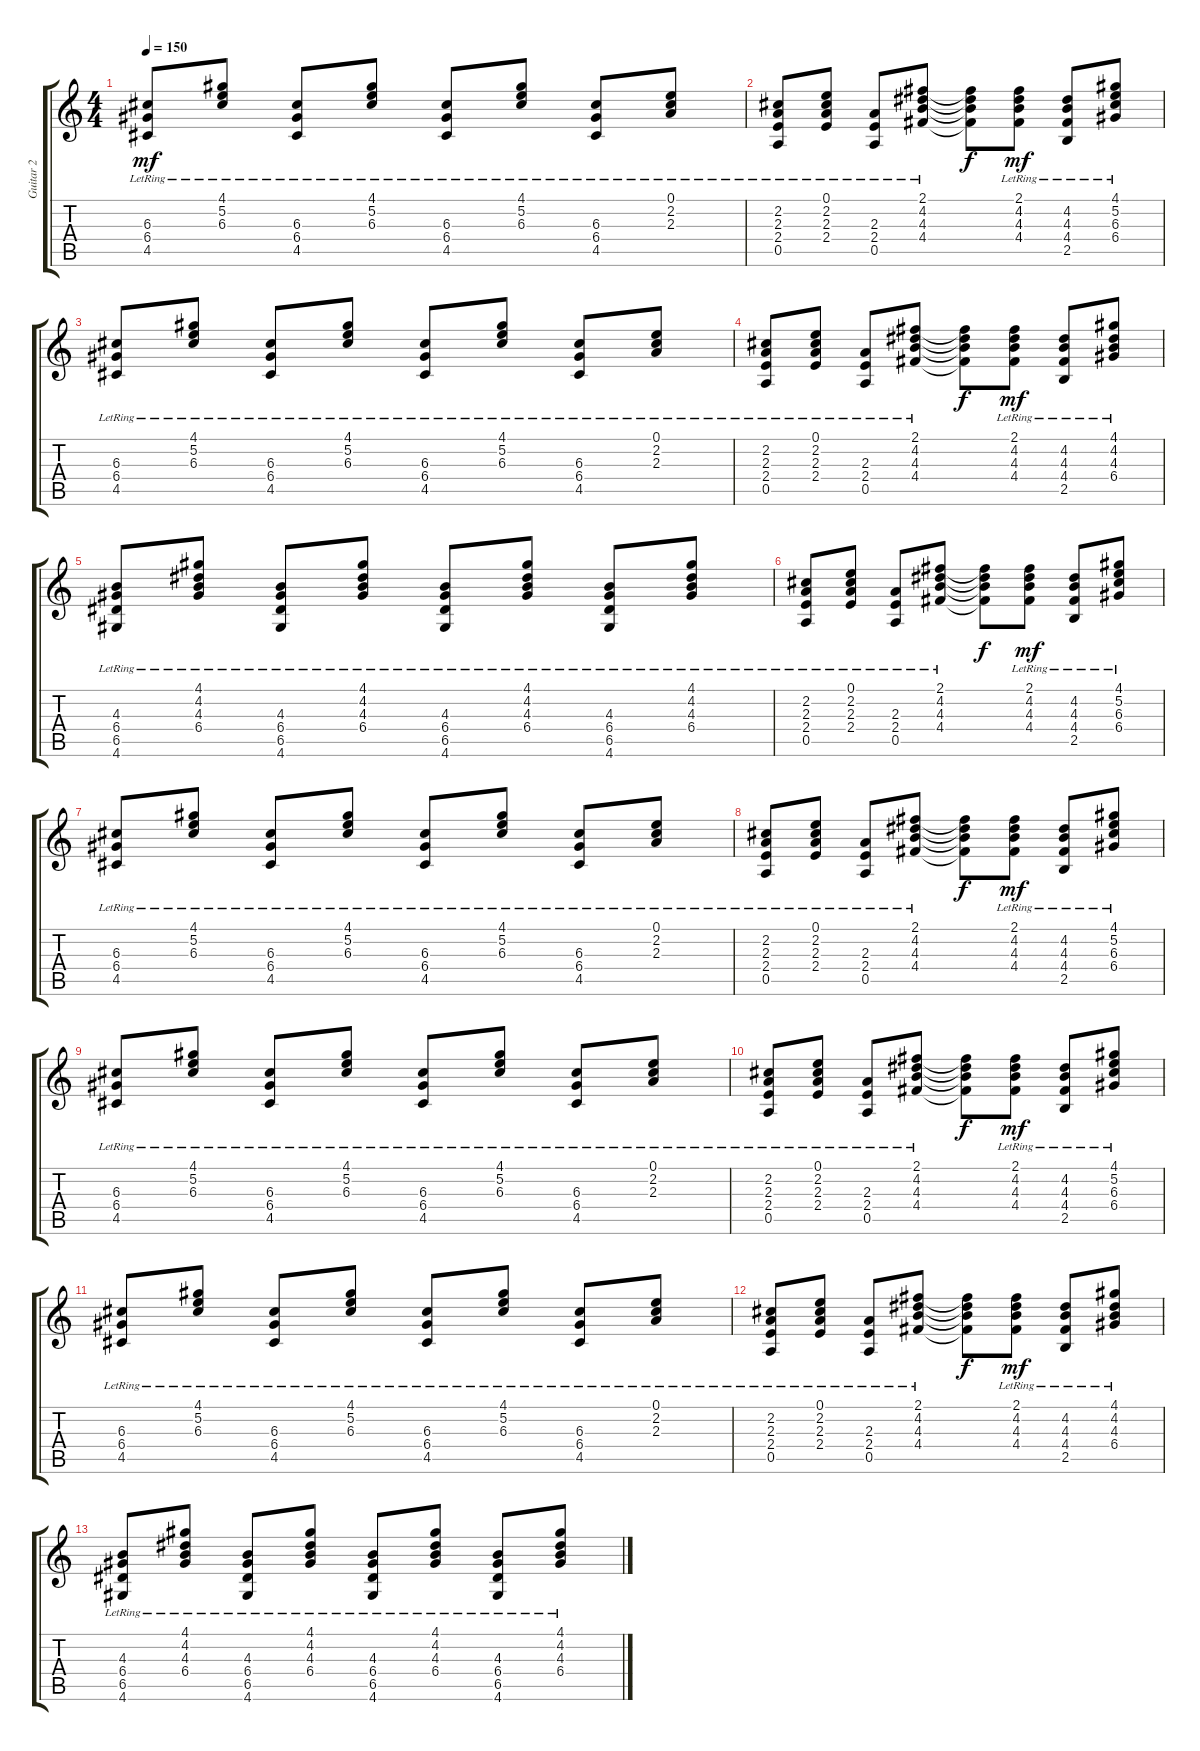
\track ("Guitar 2" "Guitar 2") {instrument electricguitarclean}
\staff {score tabs}
\tuning (E4 B3 G3 D3 A2 E2) {hide}
\ts (4 4)
\tempo 150
\clef g2
\ks c
(6.3{lr} 6.4{lr} 4.5{lr}).8{dy mf} (4.1{lr} 5.2{lr} 6.3{lr}).8 (6.3{lr} 6.4{lr} 4.5{lr}).8 (4.1{lr} 5.2{lr} 6.3{lr}).8 (6.3{lr} 6.4{lr} 4.5{lr}).8 (4.1{lr} 5.2{lr} 6.3{lr}).8 (6.3{lr} 6.4{lr} 4.5{lr}).8 (0.1{lr} 2.2{lr} 2.3{lr}).8 |
(2.2{lr} 2.3{lr} 2.4{lr} 0.5{lr}).8 (0.1{lr} 2.2{lr} 2.3{lr} 2.4{lr}).8 (2.3{lr} 2.4{lr} 0.5{lr}).8 (2.1{lr} 4.2{lr} 4.3{lr} 4.4{lr}).8 (2.1{t} 4.2{t} 4.3{t} 4.4{t}).8{dy f} (2.1{lr} 4.2{lr} 4.3{lr} 4.4{lr}).8{dy mf} (4.2{lr} 4.3{lr} 4.4{lr} 2.5{lr}).8 (4.1{lr} 5.2{lr} 6.3{lr} 6.4{lr}).8 |
(6.3{lr} 6.4{lr} 4.5{lr}).8 (4.1{lr} 5.2{lr} 6.3{lr}).8 (6.3{lr} 6.4{lr} 4.5{lr}).8 (4.1{lr} 5.2{lr} 6.3{lr}).8 (6.3{lr} 6.4{lr} 4.5{lr}).8 (4.1{lr} 5.2{lr} 6.3{lr}).8 (6.3{lr} 6.4{lr} 4.5{lr}).8 (0.1{lr} 2.2{lr} 2.3{lr}).8 |
(2.2{lr} 2.3{lr} 2.4{lr} 0.5{lr}).8 (0.1{lr} 2.2{lr} 2.3{lr} 2.4{lr}).8 (2.3{lr} 2.4{lr} 0.5{lr}).8 (2.1{lr} 4.2{lr} 4.3{lr} 4.4{lr}).8 (2.1{t} 4.2{t} 4.3{t} 4.4{t}).8{dy f} (2.1{lr} 4.2{lr} 4.3{lr} 4.4{lr}).8{dy mf} (4.2{lr} 4.3{lr} 4.4{lr} 2.5{lr}).8 (4.1{lr} 4.2{lr} 4.3{lr} 6.4{lr}).8 |
(4.3{lr} 6.4{lr} 6.5{lr} 4.6{lr}).8 (4.1{lr} 4.2{lr} 4.3{lr} 6.4{lr}).8 (4.3{lr} 6.4{lr} 6.5{lr} 4.6{lr}).8 (4.1{lr} 4.2{lr} 4.3{lr} 6.4{lr}).8 (4.3{lr} 6.4{lr} 6.5{lr} 4.6{lr}).8 (4.1{lr} 4.2{lr} 4.3{lr} 6.4{lr}).8 (4.3{lr} 6.4{lr} 6.5{lr} 4.6{lr}).8 (4.1{lr} 4.2{lr} 4.3{lr} 6.4{lr}).8 |
(2.2{lr} 2.3{lr} 2.4{lr} 0.5{lr}).8 (0.1{lr} 2.2{lr} 2.3{lr} 2.4{lr}).8 (2.3{lr} 2.4{lr} 0.5{lr}).8 (2.1{lr} 4.2{lr} 4.3{lr} 4.4{lr}).8 (2.1{t} 4.2{t} 4.3{t} 4.4{t}).8{dy f} (2.1{lr} 4.2{lr} 4.3{lr} 4.4{lr}).8{dy mf} (4.2{lr} 4.3{lr} 4.4{lr} 2.5{lr}).8 (4.1{lr} 5.2{lr} 6.3{lr} 6.4{lr}).8 |
(6.3{lr} 6.4{lr} 4.5{lr}).8 (4.1{lr} 5.2{lr} 6.3{lr}).8 (6.3{lr} 6.4{lr} 4.5{lr}).8 (4.1{lr} 5.2{lr} 6.3{lr}).8 (6.3{lr} 6.4{lr} 4.5{lr}).8 (4.1{lr} 5.2{lr} 6.3{lr}).8 (6.3{lr} 6.4{lr} 4.5{lr}).8 (0.1{lr} 2.2{lr} 2.3{lr}).8 |
(2.2{lr} 2.3{lr} 2.4{lr} 0.5{lr}).8 (0.1{lr} 2.2{lr} 2.3{lr} 2.4{lr}).8 (2.3{lr} 2.4{lr} 0.5{lr}).8 (2.1{lr} 4.2{lr} 4.3{lr} 4.4{lr}).8 (2.1{t} 4.2{t} 4.3{t} 4.4{t}).8{dy f} (2.1{lr} 4.2{lr} 4.3{lr} 4.4{lr}).8{dy mf} (4.2{lr} 4.3{lr} 4.4{lr} 2.5{lr}).8 (4.1{lr} 5.2{lr} 6.3{lr} 6.4{lr}).8 |
(6.3{lr} 6.4{lr} 4.5{lr}).8 (4.1{lr} 5.2{lr} 6.3{lr}).8 (6.3{lr} 6.4{lr} 4.5{lr}).8 (4.1{lr} 5.2{lr} 6.3{lr}).8 (6.3{lr} 6.4{lr} 4.5{lr}).8 (4.1{lr} 5.2{lr} 6.3{lr}).8 (6.3{lr} 6.4{lr} 4.5{lr}).8 (0.1{lr} 2.2{lr} 2.3{lr}).8 |
(2.2{lr} 2.3{lr} 2.4{lr} 0.5{lr}).8 (0.1{lr} 2.2{lr} 2.3{lr} 2.4{lr}).8 (2.3{lr} 2.4{lr} 0.5{lr}).8 (2.1{lr} 4.2{lr} 4.3{lr} 4.4{lr}).8 (2.1{t} 4.2{t} 4.3{t} 4.4{t}).8{dy f} (2.1{lr} 4.2{lr} 4.3{lr} 4.4{lr}).8{dy mf} (4.2{lr} 4.3{lr} 4.4{lr} 2.5{lr}).8 (4.1{lr} 5.2{lr} 6.3{lr} 6.4{lr}).8 |
(6.3{lr} 6.4{lr} 4.5{lr}).8 (4.1{lr} 5.2{lr} 6.3{lr}).8 (6.3{lr} 6.4{lr} 4.5{lr}).8 (4.1{lr} 5.2{lr} 6.3{lr}).8 (6.3{lr} 6.4{lr} 4.5{lr}).8 (4.1{lr} 5.2{lr} 6.3{lr}).8 (6.3{lr} 6.4{lr} 4.5{lr}).8 (0.1{lr} 2.2{lr} 2.3{lr}).8 |
(2.2{lr} 2.3{lr} 2.4{lr} 0.5{lr}).8 (0.1{lr} 2.2{lr} 2.3{lr} 2.4{lr}).8 (2.3{lr} 2.4{lr} 0.5{lr}).8 (2.1{lr} 4.2{lr} 4.3{lr} 4.4{lr}).8 (2.1{t} 4.2{t} 4.3{t} 4.4{t}).8{dy f volume 0} (2.1{lr} 4.2{lr} 4.3{lr} 4.4{lr}).8{dy mf} (4.2{lr} 4.3{lr} 4.4{lr} 2.5{lr}).8 (4.1{lr} 4.2{lr} 4.3{lr} 6.4{lr}).8 |
(4.3{lr} 6.4{lr} 6.5{lr} 4.6{lr}).8 (4.1{lr} 4.2{lr} 4.3{lr} 6.4{lr}).8 (4.3{lr} 6.4{lr} 6.5{lr} 4.6{lr}).8 (4.1{lr} 4.2{lr} 4.3{lr} 6.4{lr}).8 (4.3{lr} 6.4{lr} 6.5{lr} 4.6{lr}).8 (4.1{lr} 4.2{lr} 4.3{lr} 6.4{lr}).8 (4.3{lr} 6.4{lr} 6.5{lr} 4.6{lr}).8 (4.1{lr} 4.2{lr} 4.3{lr} 6.4{lr}).8
